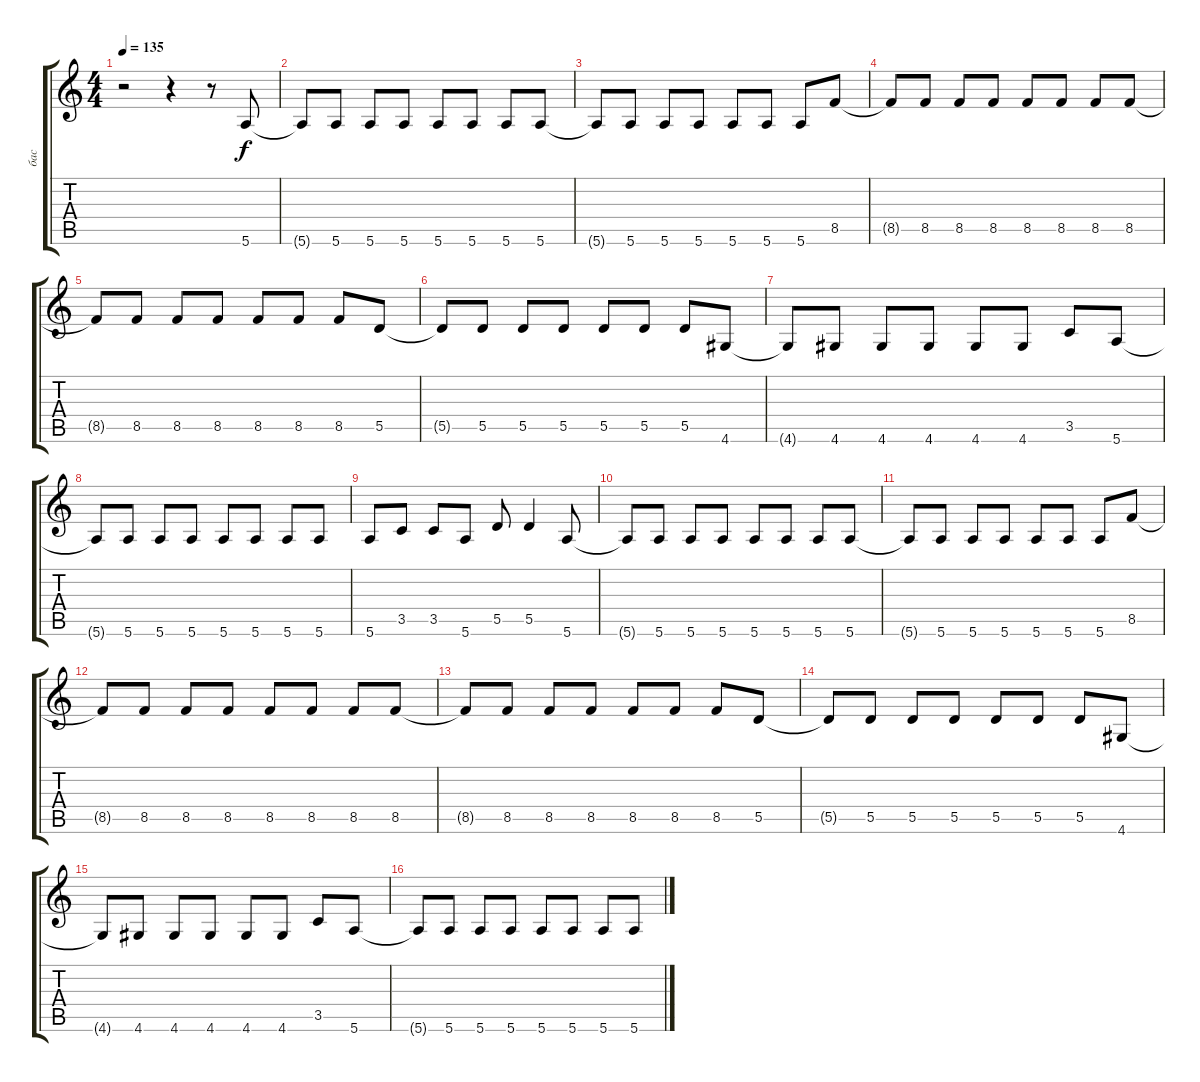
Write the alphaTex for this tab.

\track ("бас" "бас") {instrument electricbassfinger}
\staff {score tabs}
\tuning (E4 B3 G3 D3 A2 E2) {hide}
\ts (4 4)
\tempo 135
\clef g2
\ks c
r.2{dy f instrument electricbassfinger} r.4 r.8 5.6.8 |
5.6{t}.8 5.6.8 5.6.8 5.6.8 5.6.8 5.6.8 5.6.8 5.6.8 |
5.6{t}.8 5.6.8 5.6.8 5.6.8 5.6.8 5.6.8 5.6.8 8.5.8 |
8.5{t}.8 8.5.8 8.5.8 8.5.8 8.5.8 8.5.8 8.5.8 8.5.8 |
8.5{t}.8 8.5.8 8.5.8 8.5.8 8.5.8 8.5.8 8.5.8 5.5.8 |
5.5{t}.8 5.5.8 5.5.8 5.5.8 5.5.8 5.5.8 5.5.8 4.6.8 |
4.6{t}.8 4.6.8 4.6.8 4.6.8 4.6.8 4.6.8 3.5.8 5.6.8 |
5.6{t}.8 5.6.8 5.6.8 5.6.8 5.6.8 5.6.8 5.6.8 5.6.8 |
5.6.8 3.5.8 3.5.8 5.6.8 5.5.8 5.5.4 5.6.8 |
5.6{t}.8 5.6.8 5.6.8 5.6.8 5.6.8 5.6.8 5.6.8 5.6.8 |
5.6{t}.8 5.6.8 5.6.8 5.6.8 5.6.8 5.6.8 5.6.8 8.5.8 |
8.5{t}.8 8.5.8 8.5.8 8.5.8 8.5.8 8.5.8 8.5.8 8.5.8 |
8.5{t}.8 8.5.8 8.5.8 8.5.8 8.5.8 8.5.8 8.5.8 5.5.8 |
5.5{t}.8 5.5.8 5.5.8 5.5.8 5.5.8 5.5.8 5.5.8 4.6.8 |
4.6{t}.8 4.6.8 4.6.8 4.6.8 4.6.8 4.6.8 3.5.8 5.6.8 |
5.6{t}.8 5.6.8 5.6.8 5.6.8 5.6.8 5.6.8 5.6.8 5.6.8
